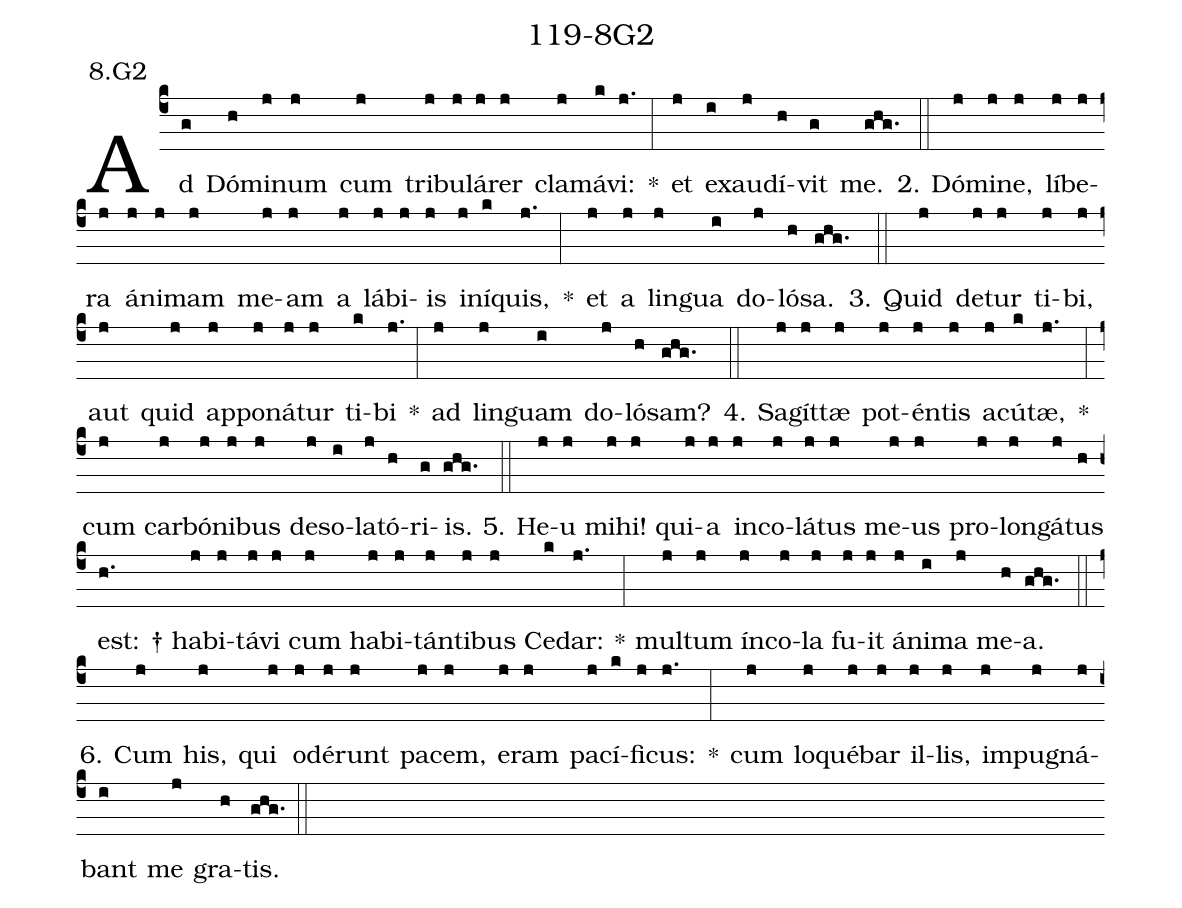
name: 119-8G2;
annotation: 8.G2;
%%
(c4)Ad(g) Dó(h)mi(j)num(j) cum(j) tri(j)bu(j)lá(j)rer(j) cla(j)má(k)vi:(j.) *(:) et(j) ex(i)au(j)dí(h)vit(g) me.(ghg.) (::)
2. Dó(j)mi(j)ne,(j) lí(j)be(j)ra(j) á(j)ni(j)mam(j) me(j)am(j) a(j) lá(j)bi(j)is(j) in(j)í(k)quis,(j.) *(:) et(j) a(j) lin(j)gua(i) do(j)ló(h)sa.(ghg.) (::)
3. Quid(j) de(j)tur(j) ti(j)bi,(j) aut(j) quid(j) ap(j)po(j)ná(j)tur(j) ti(k)bi(j.) *(:) ad(j) lin(j)guam(i) do(j)ló(h)sam?(ghg.) (::)
4. Sa(j)gít(j)tæ(j) pot(j)én(j)tis(j) a(j)cú(k)tæ,(j.) *(:) cum(j) car(j)bó(j)ni(j)bus(j) de(j)so(i)la(j)tó(h)ri(g)is.(ghg.) (::)
5. He(j)u(j) mi(j)hi!(j) qui(j)a(j) in(j)co(j)lá(j)tus(j) me(j)us(j) pro(j)lon(j)gá(j)tus(h) est: †(h.) ha(j)bi(j)tá(j)vi(j) cum(j) ha(j)bi(j)tán(j)ti(j)bus(j) Ce(k)dar:(j.) *(:) mul(j)tum(j) ín(j)co(j)la(j) fu(j)it(j) á(j)ni(i)ma(j) me(h)a.(ghg.) (::)
6. Cum(j) his,(j) qui(j) o(j)dé(j)runt(j) pa(j)cem,(j) e(j)ram(j) pa(j)cí(k)fi(j)cus:(j.) *(:) cum(j) lo(j)qué(j)bar(j) il(j)lis,(j) im(j)pu(j)gná(j)bant(i) me(j) gra(h)tis.(ghg.) (::)
